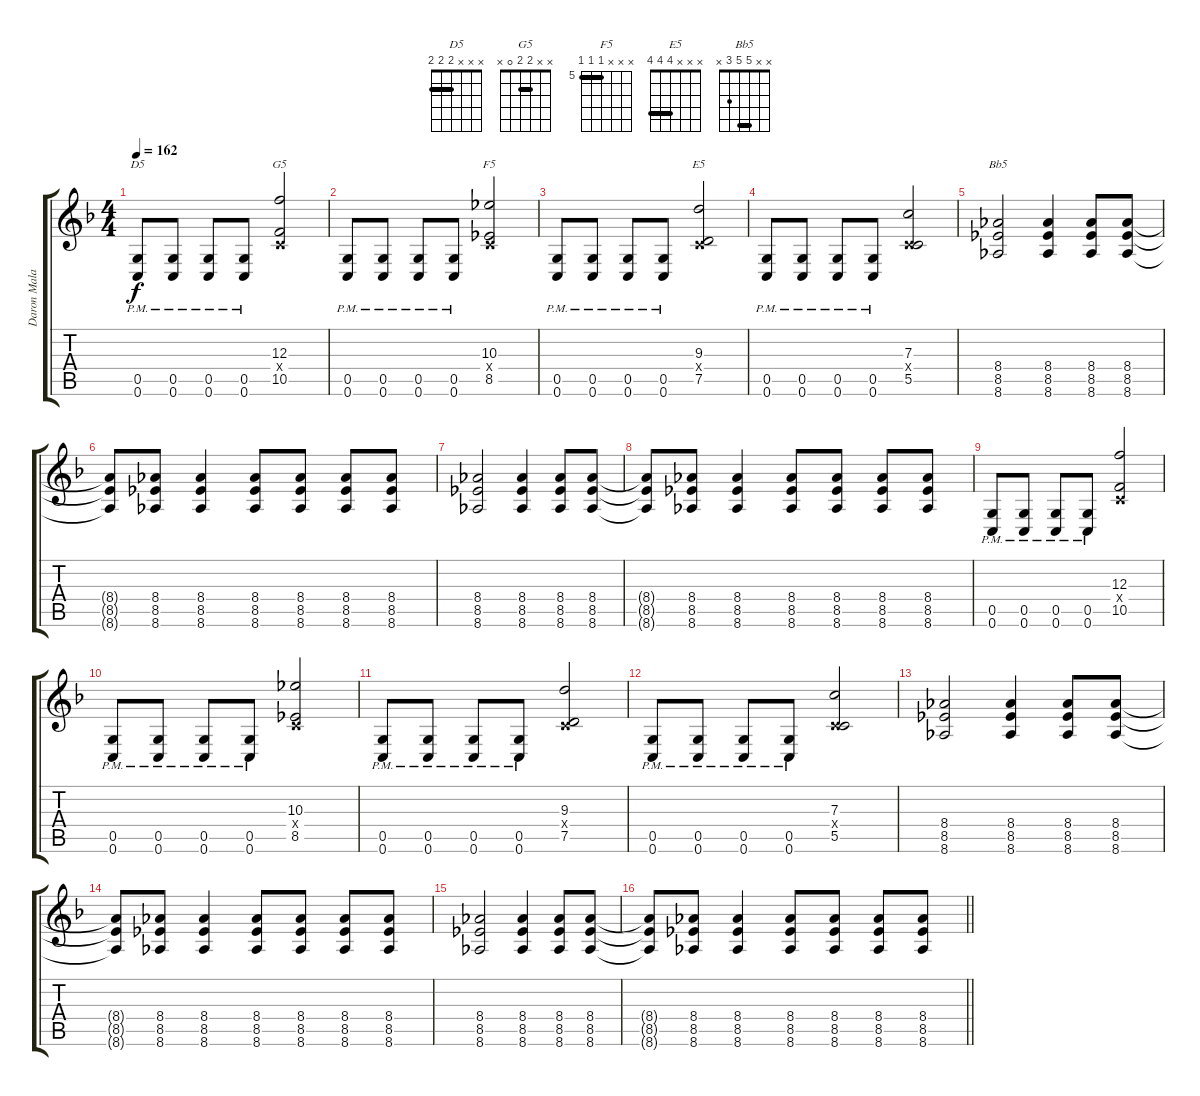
\track ("Daron Malakian Gtr. 3" "Daron Mala") {instrument distortionguitar}
\staff {score tabs}
\tuning (D4 A3 F3 C3 G2 C2) {hide}
\chord ("D5" x x x 2 2 2) {barre 2}
\chord ("G5" x x 2 2 0 x) {barre 2}
\chord ("F5" x x x 5 5 5) {firstfret 5 barre 5}
\chord ("E5" x x x 4 4 4) {barre 4}
\chord ("Bb5" x x 5 5 3 x) {barre 5}
\ts (4 4)
\tempo 162
\clef g2
\ks dminor
(0.5{pm} 0.6{pm}).8{ch "D5" dy f} (0.5{pm} 0.6{pm}).8 (0.5{pm} 0.6{pm}).8 (0.5{pm} 0.6{pm}).8 (12.3 0.4{x} 10.5).2{ch "G5"} |
(0.5{pm} 0.6{pm}).8 (0.5{pm} 0.6{pm}).8 (0.5{pm} 0.6{pm}).8 (0.5{pm} 0.6{pm}).8 (10.3 0.4{x} 8.5).2{ch "F5"} |
(0.5{pm} 0.6{pm}).8 (0.5{pm} 0.6{pm}).8 (0.5{pm} 0.6{pm}).8 (0.5{pm} 0.6{pm}).8 (9.3 0.4{x} 7.5).2{ch "E5"} |
(0.5{pm} 0.6{pm}).8 (0.5{pm} 0.6{pm}).8 (0.5{pm} 0.6{pm}).8 (0.5{pm} 0.6{pm}).8 (7.3 0.4{x} 5.5).2 |
(8.4 8.5 8.6).2{ch "Bb5"} (8.4 8.5 8.6).4 (8.4 8.5 8.6).8 (8.4 8.5 8.6).8 |
(8.4{t} 8.5{t} 8.6{t}).8 (8.4 8.5 8.6).8 (8.4 8.5 8.6).4 (8.4 8.5 8.6).8 (8.4 8.5 8.6).8 (8.4 8.5 8.6).8 (8.4 8.5 8.6).8 |
(8.4 8.5 8.6).2 (8.4 8.5 8.6).4 (8.4 8.5 8.6).8 (8.4 8.5 8.6).8 |
(8.4{t} 8.5{t} 8.6{t}).8 (8.4 8.5 8.6).8 (8.4 8.5 8.6).4 (8.4 8.5 8.6).8 (8.4 8.5 8.6).8 (8.4 8.5 8.6).8 (8.4 8.5 8.6).8 |
(0.5{pm} 0.6{pm}).8 (0.5{pm} 0.6{pm}).8 (0.5{pm} 0.6{pm}).8 (0.5{pm} 0.6{pm}).8 (12.3 0.4{x} 10.5).2 |
(0.5{pm} 0.6{pm}).8 (0.5{pm} 0.6{pm}).8 (0.5{pm} 0.6{pm}).8 (0.5{pm} 0.6{pm}).8 (10.3 0.4{x} 8.5).2 |
(0.5{pm} 0.6{pm}).8 (0.5{pm} 0.6{pm}).8 (0.5{pm} 0.6{pm}).8 (0.5{pm} 0.6{pm}).8 (9.3 0.4{x} 7.5).2 |
(0.5{pm} 0.6{pm}).8 (0.5{pm} 0.6{pm}).8 (0.5{pm} 0.6{pm}).8 (0.5{pm} 0.6{pm}).8 (7.3 0.4{x} 5.5).2 |
(8.4 8.5 8.6).2 (8.4 8.5 8.6).4 (8.4 8.5 8.6).8 (8.4 8.5 8.6).8 |
(8.4{t} 8.5{t} 8.6{t}).8 (8.4 8.5 8.6).8 (8.4 8.5 8.6).4 (8.4 8.5 8.6).8 (8.4 8.5 8.6).8 (8.4 8.5 8.6).8 (8.4 8.5 8.6).8 |
(8.4 8.5 8.6).2 (8.4 8.5 8.6).4 (8.4 8.5 8.6).8 (8.4 8.5 8.6).8 |
\barLineRight lightlight
(8.4{t} 8.5{t} 8.6{t}).8 (8.4 8.5 8.6).8 (8.4 8.5 8.6).4 (8.4 8.5 8.6).8 (8.4 8.5 8.6).8 (8.4 8.5 8.6).8 (8.4 8.5 8.6).8
